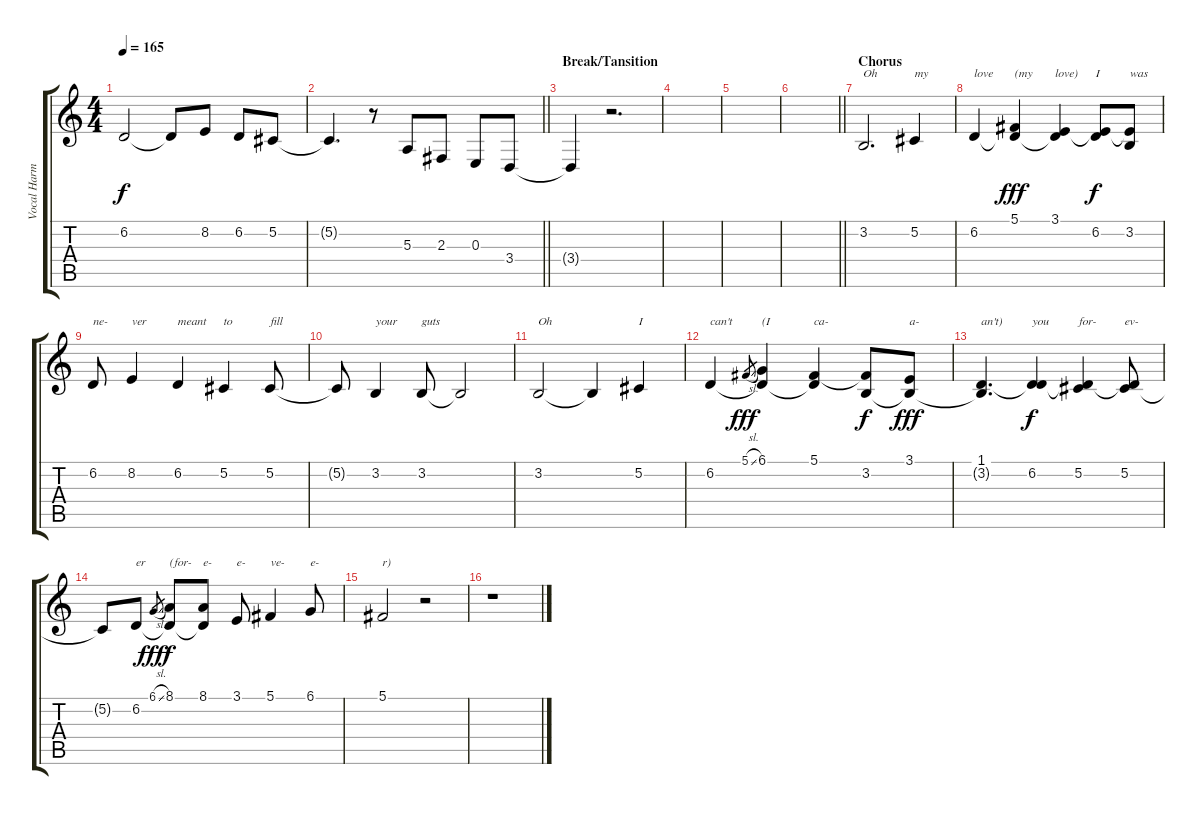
\track ("Vocal Harmony" "Vocal Harm") {instrument lead2sawtooth}
\staff {score tabs}
\tuning (Db4 Ab3 E3 B2 Gb2 B1) {hide}
\ts (4 4)
\tempo 165
\clef g2
\ks c
6.2.2{dy f} 6.2{t}.8 8.2.8 6.2.8 5.2.8 |
\barLineRight lightlight
5.2{t}.4{d} r.8 5.3.8 2.3.8 0.3.8 3.4.8 |
\section ("" "Break/Tansition")
3.4{t}.4 r.2{d} |
|
|
\barLineRight lightlight
|
\section ("" "Chorus")
3.2.2{d txt "Oh"} 5.2.4{txt "my"} |
6.2.4{txt "love"} (5.1 6.2{t}).4{txt "(my" dy fff} (3.1 6.2{t}).4{txt "love)"} (3.1{t} 6.2).8{txt "I" dy f} (3.1{t} 3.2).8{txt "was"} |
6.2.8{txt "ne-"} 8.2.4{txt "ver"} 6.2.4{txt "meant"} 5.2.4{txt "to"} 5.2.8{txt "fill"} |
5.2{t}.8 3.2.4{txt "your"} 3.2.8{txt "guts"} 3.2{t}.2 |
3.2.2{txt "Oh"} 3.2{t}.4 5.2.4{txt "I"} |
6.2.4{txt "can't"} 5.1{sl}.8{gr dy fff} (6.1 6.2{t}).4{txt "(I"} (5.1 6.2{t}).4{txt "ca-"} (5.1{t} 3.2).8{dy f} (3.1 3.2{t}).8{txt "a-" dy fff} |
(1.1 3.2{t}).4{d txt "an't)"} (1.1{t} 6.2).4{txt "you" dy f} (1.1{t} 5.2).4{txt "for-"} (1.1{t} 5.2).8{txt "ev-"} |
5.2{t}.8 6.2.8{txt "er"} 6.1{sl}.8{gr dy fff} (8.1 6.2{t}).8{txt "(for-" dy f} (8.1 6.2{t}).8{txt "e-"} 3.1.8{txt "e-"} 5.1.4{txt "ve-"} 6.1.8{txt "e-"} |
5.1.2{txt "r)"} r.2 |
r.1
